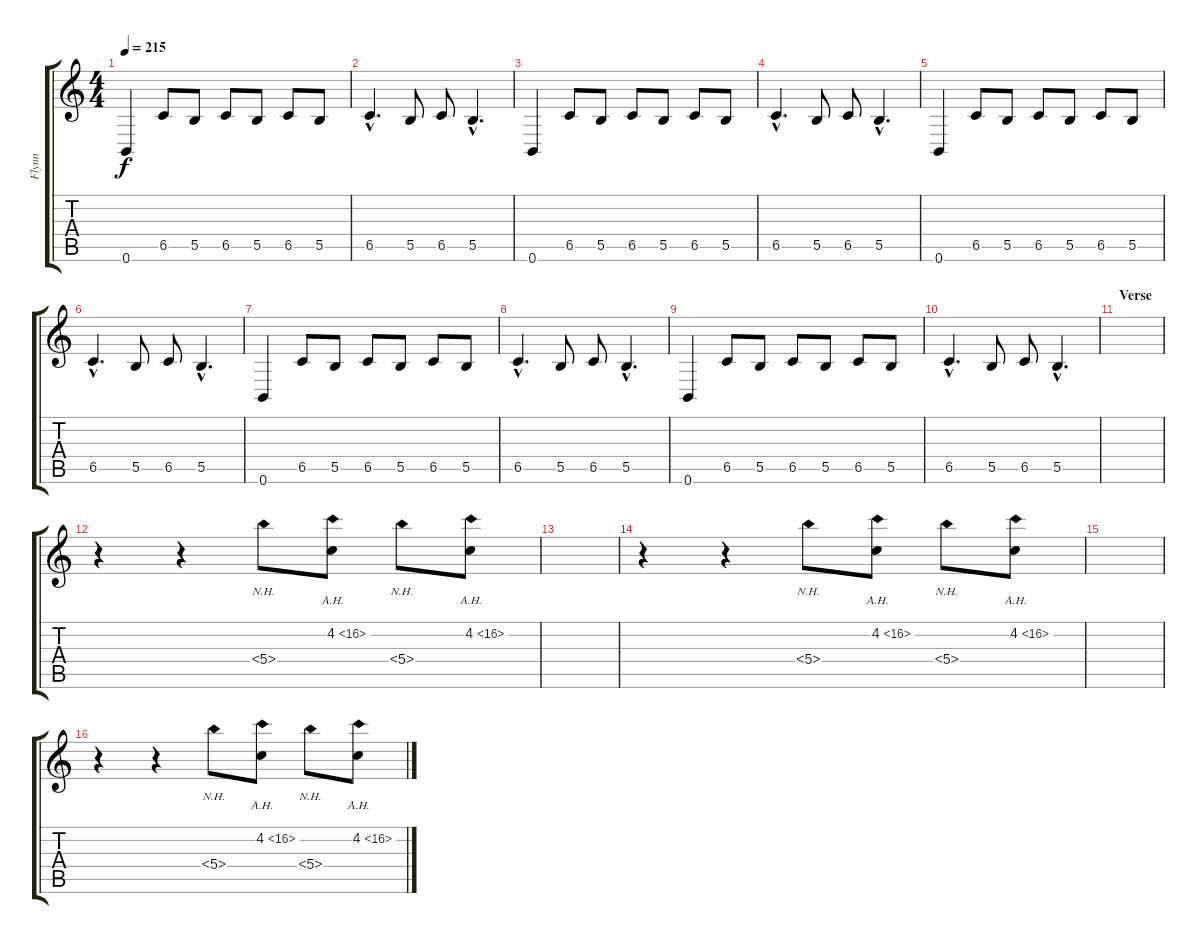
\track ("Flynn" "Flynn") {instrument distortionguitar}
\staff {score tabs}
\tuning (Db4 Ab3 E3 B2 Gb2 B1) {hide}
\ts (4 4)
\tempo 215
\clef g2
\ks c
0.6.4{dy f} 6.5.8 5.5.8 6.5.8 5.5.8 6.5.8 5.5.8 |
6.5{hac}.4{d} 5.5.8 6.5.8 5.5{hac}.4{d} |
0.6.4 6.5.8 5.5.8 6.5.8 5.5.8 6.5.8 5.5.8 |
6.5{hac}.4{d} 5.5.8 6.5.8 5.5{hac}.4{d} |
0.6.4 6.5.8 5.5.8 6.5.8 5.5.8 6.5.8 5.5.8 |
6.5{hac}.4{d} 5.5.8 6.5.8 5.5{hac}.4{d} |
0.6.4 6.5.8 5.5.8 6.5.8 5.5.8 6.5.8 5.5.8 |
6.5{hac}.4{d} 5.5.8 6.5.8 5.5{hac}.4{d} |
0.6.4 6.5.8 5.5.8 6.5.8 5.5.8 6.5.8 5.5.8 |
6.5{hac}.4{d} 5.5.8 6.5.8 5.5{hac}.4{d} |
\section ("" "Verse")
|
r.4 r.4 5.4{nh}.8 4.2{ah 12}.8 5.4{nh}.8 4.2{ah 12}.8 |
|
r.4 r.4 5.4{nh}.8 4.2{ah 12}.8 5.4{nh}.8 4.2{ah 12}.8 |
|
r.4 r.4 5.4{nh}.8 4.2{ah 12}.8 5.4{nh}.8 4.2{ah 12}.8
